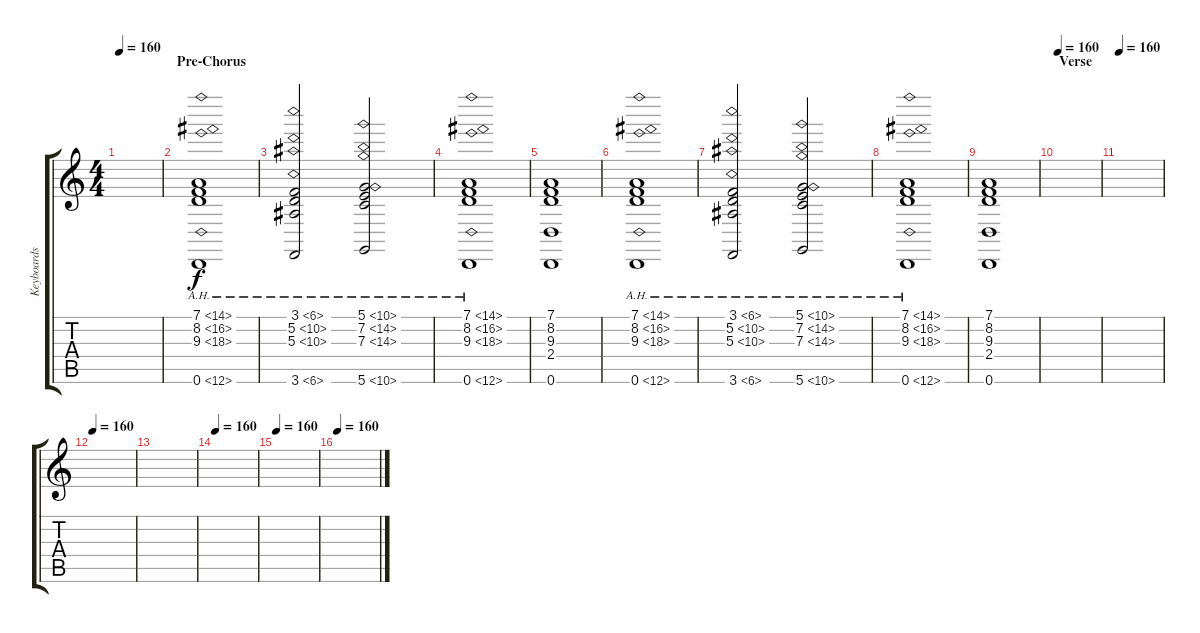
\track ("Keyboards II" "Keyboards ") {instrument stringensemble1}
\staff {score tabs}
\tuning (D4 A3 F3 C3 G2 D2) {hide}
\ts (4 4)
\tempo 160
\clef g2
\ks c
|
\section ("" "Pre-Chorus")
(7.1{ah 7} 8.2{ah 8} 9.3{ah 9} 0.6{ah 12}).1 |
(3.1{ah 3} 5.2{ah 5} 5.3{ah 5} 3.6{ah 3}).2 (5.1{ah 5} 7.2{ah 7} 7.3{ah 7} 5.6{ah 5}).2 |
(7.1{ah 7} 8.2{ah 8} 9.3{ah 9} 0.6{ah 12}).1 |
(7.1 8.2 9.3 2.4 0.6).1 |
(7.1{ah 7} 8.2{ah 8} 9.3{ah 9} 0.6{ah 12}).1 |
(3.1{ah 3} 5.2{ah 5} 5.3{ah 5} 3.6{ah 3}).2 (5.1{ah 5} 7.2{ah 7} 7.3{ah 7} 5.6{ah 5}).2 |
(7.1{ah 7} 8.2{ah 8} 9.3{ah 9} 0.6{ah 12}).1 |
(7.1 8.2 9.3 2.4 0.6).1 |
\section ("" "Verse")
\tempo 160
|
\tempo 160
|
\tempo 160
|
|
\tempo 160
|
\tempo 160
|
\tempo 160
